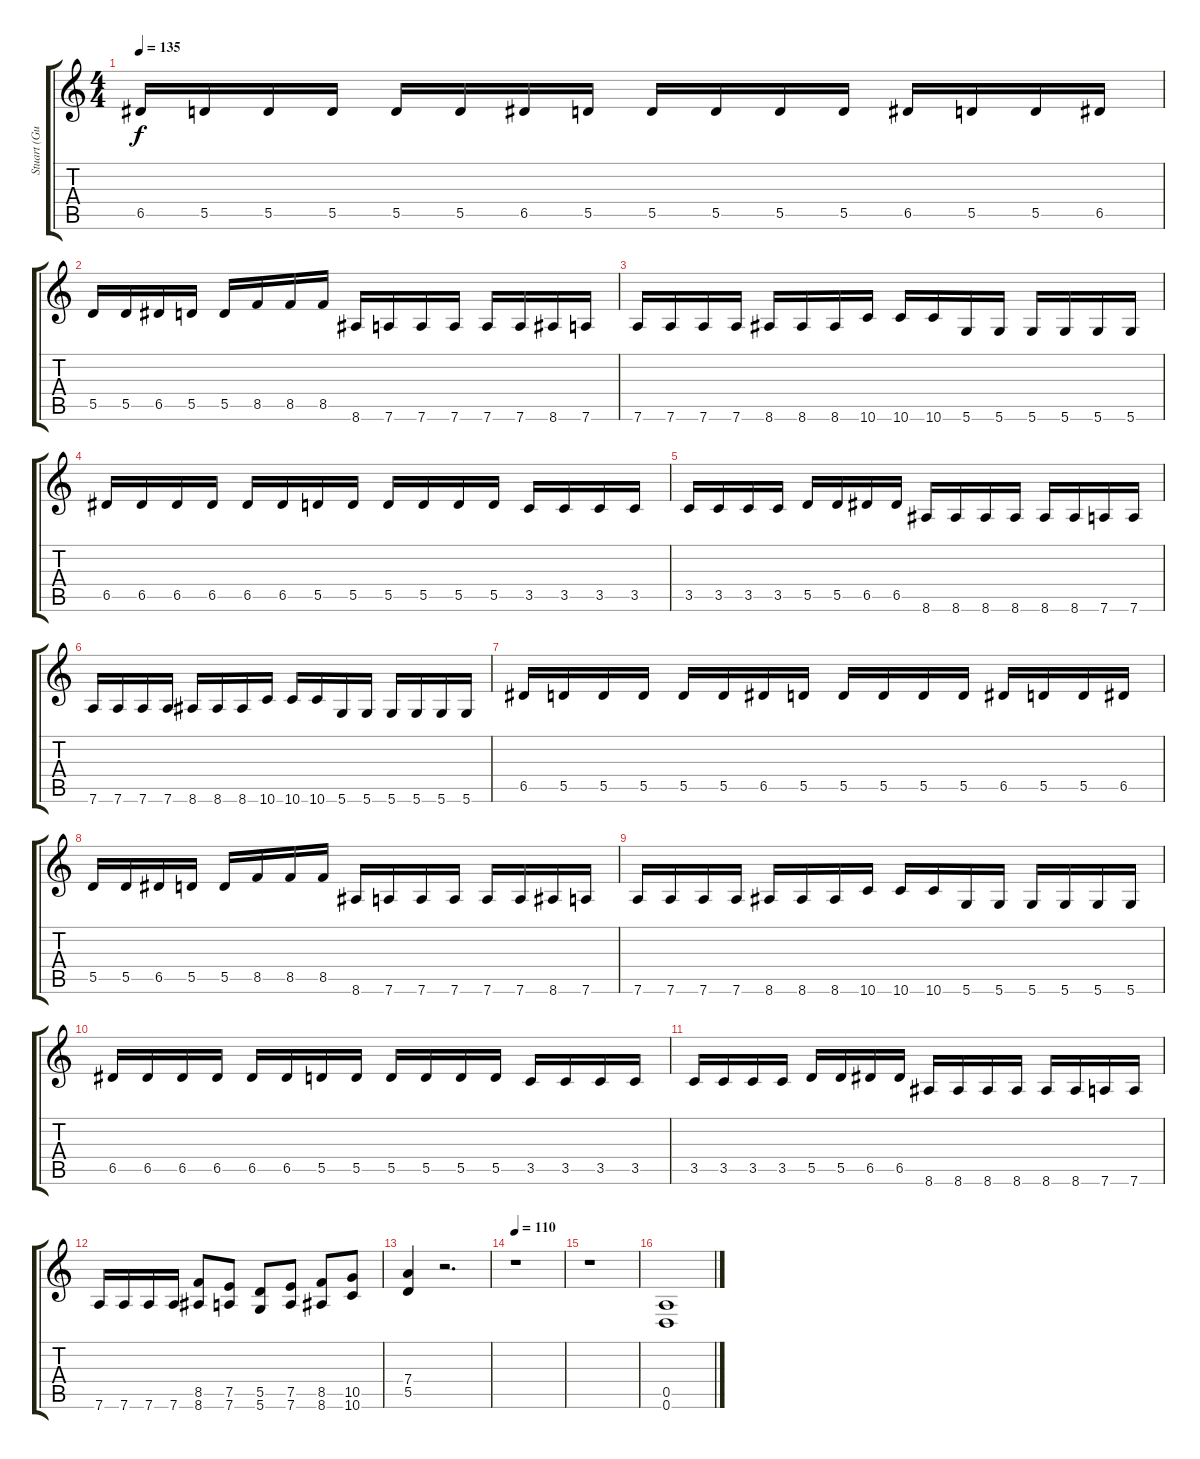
\track ("Stuart (Guitar)" "Stuart (Gu") {instrument distortionguitar}
\staff {score tabs}
\tuning (E4 B3 G3 D3 A2 D2) {hide}
\ts (4 4)
\tempo 135
\clef g2
\ks c
6.5.16{dy f} 5.5.16 5.5.16 5.5.16 5.5.16 5.5.16 6.5.16 5.5.16 5.5.16 5.5.16 5.5.16 5.5.16 6.5.16 5.5.16 5.5.16 6.5.16 |
5.5.16 5.5.16 6.5.16 5.5.16 5.5.16 8.5.16 8.5.16 8.5.16 8.6.16 7.6.16 7.6.16 7.6.16 7.6.16 7.6.16 8.6.16 7.6.16 |
7.6.16 7.6.16 7.6.16 7.6.16 8.6.16 8.6.16 8.6.16 10.6.16 10.6.16 10.6.16 5.6.16 5.6.16 5.6.16 5.6.16 5.6.16 5.6.16 |
6.5.16 6.5.16 6.5.16 6.5.16 6.5.16 6.5.16 5.5.16 5.5.16 5.5.16 5.5.16 5.5.16 5.5.16 3.5.16 3.5.16 3.5.16 3.5.16 |
3.5.16 3.5.16 3.5.16 3.5.16 5.5.16 5.5.16 6.5.16 6.5.16 8.6.16 8.6.16 8.6.16 8.6.16 8.6.16 8.6.16 7.6.16 7.6.16 |
7.6.16 7.6.16 7.6.16 7.6.16 8.6.16 8.6.16 8.6.16 10.6.16 10.6.16 10.6.16 5.6.16 5.6.16 5.6.16 5.6.16 5.6.16 5.6.16 |
6.5.16 5.5.16 5.5.16 5.5.16 5.5.16 5.5.16 6.5.16 5.5.16 5.5.16 5.5.16 5.5.16 5.5.16 6.5.16 5.5.16 5.5.16 6.5.16 |
5.5.16 5.5.16 6.5.16 5.5.16 5.5.16 8.5.16 8.5.16 8.5.16 8.6.16 7.6.16 7.6.16 7.6.16 7.6.16 7.6.16 8.6.16 7.6.16 |
7.6.16 7.6.16 7.6.16 7.6.16 8.6.16 8.6.16 8.6.16 10.6.16 10.6.16 10.6.16 5.6.16 5.6.16 5.6.16 5.6.16 5.6.16 5.6.16 |
6.5.16 6.5.16 6.5.16 6.5.16 6.5.16 6.5.16 5.5.16 5.5.16 5.5.16 5.5.16 5.5.16 5.5.16 3.5.16 3.5.16 3.5.16 3.5.16 |
3.5.16 3.5.16 3.5.16 3.5.16 5.5.16 5.5.16 6.5.16 6.5.16 8.6.16 8.6.16 8.6.16 8.6.16 8.6.16 8.6.16 7.6.16 7.6.16 |
7.6.16 7.6.16 7.6.16 7.6.16 (8.5 8.6).8 (7.5 7.6).8 (5.5 5.6).8 (7.5 7.6).8 (8.5 8.6).8 (10.5 10.6).8 |
(7.4 5.5).4 r.2{d} |
\tempo 110
r.1 |
r.1 |
(0.5 0.6).1
